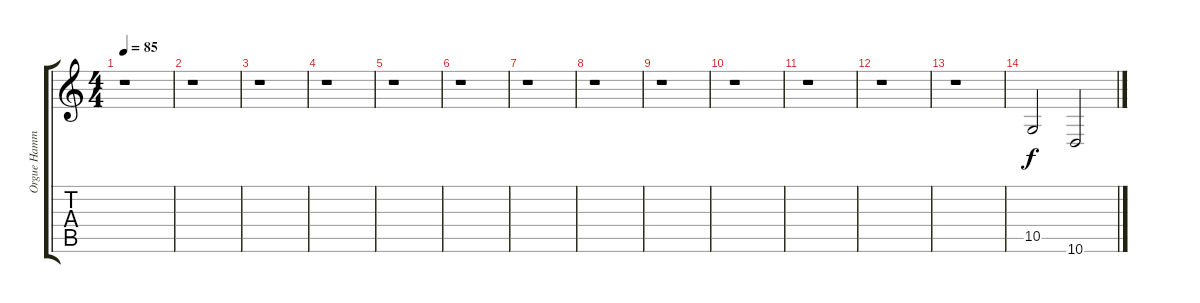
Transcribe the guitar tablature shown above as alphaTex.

\track ("Orgue Hammond Fa" "Orgue Hamm") {instrument rockorgan}
\staff {score tabs}
\tuning (E4 B3 G3 D3 A2 E2) {hide}
\ts (4 4)
\tempo 85
\clef g2
\ks c
r.1{dy f} |
r.1 |
r.1 |
r.1 |
r.1 |
r.1 |
r.1 |
r.1 |
r.1 |
r.1 |
r.1 |
r.1 |
r.1 |
10.5.2 10.6.2
